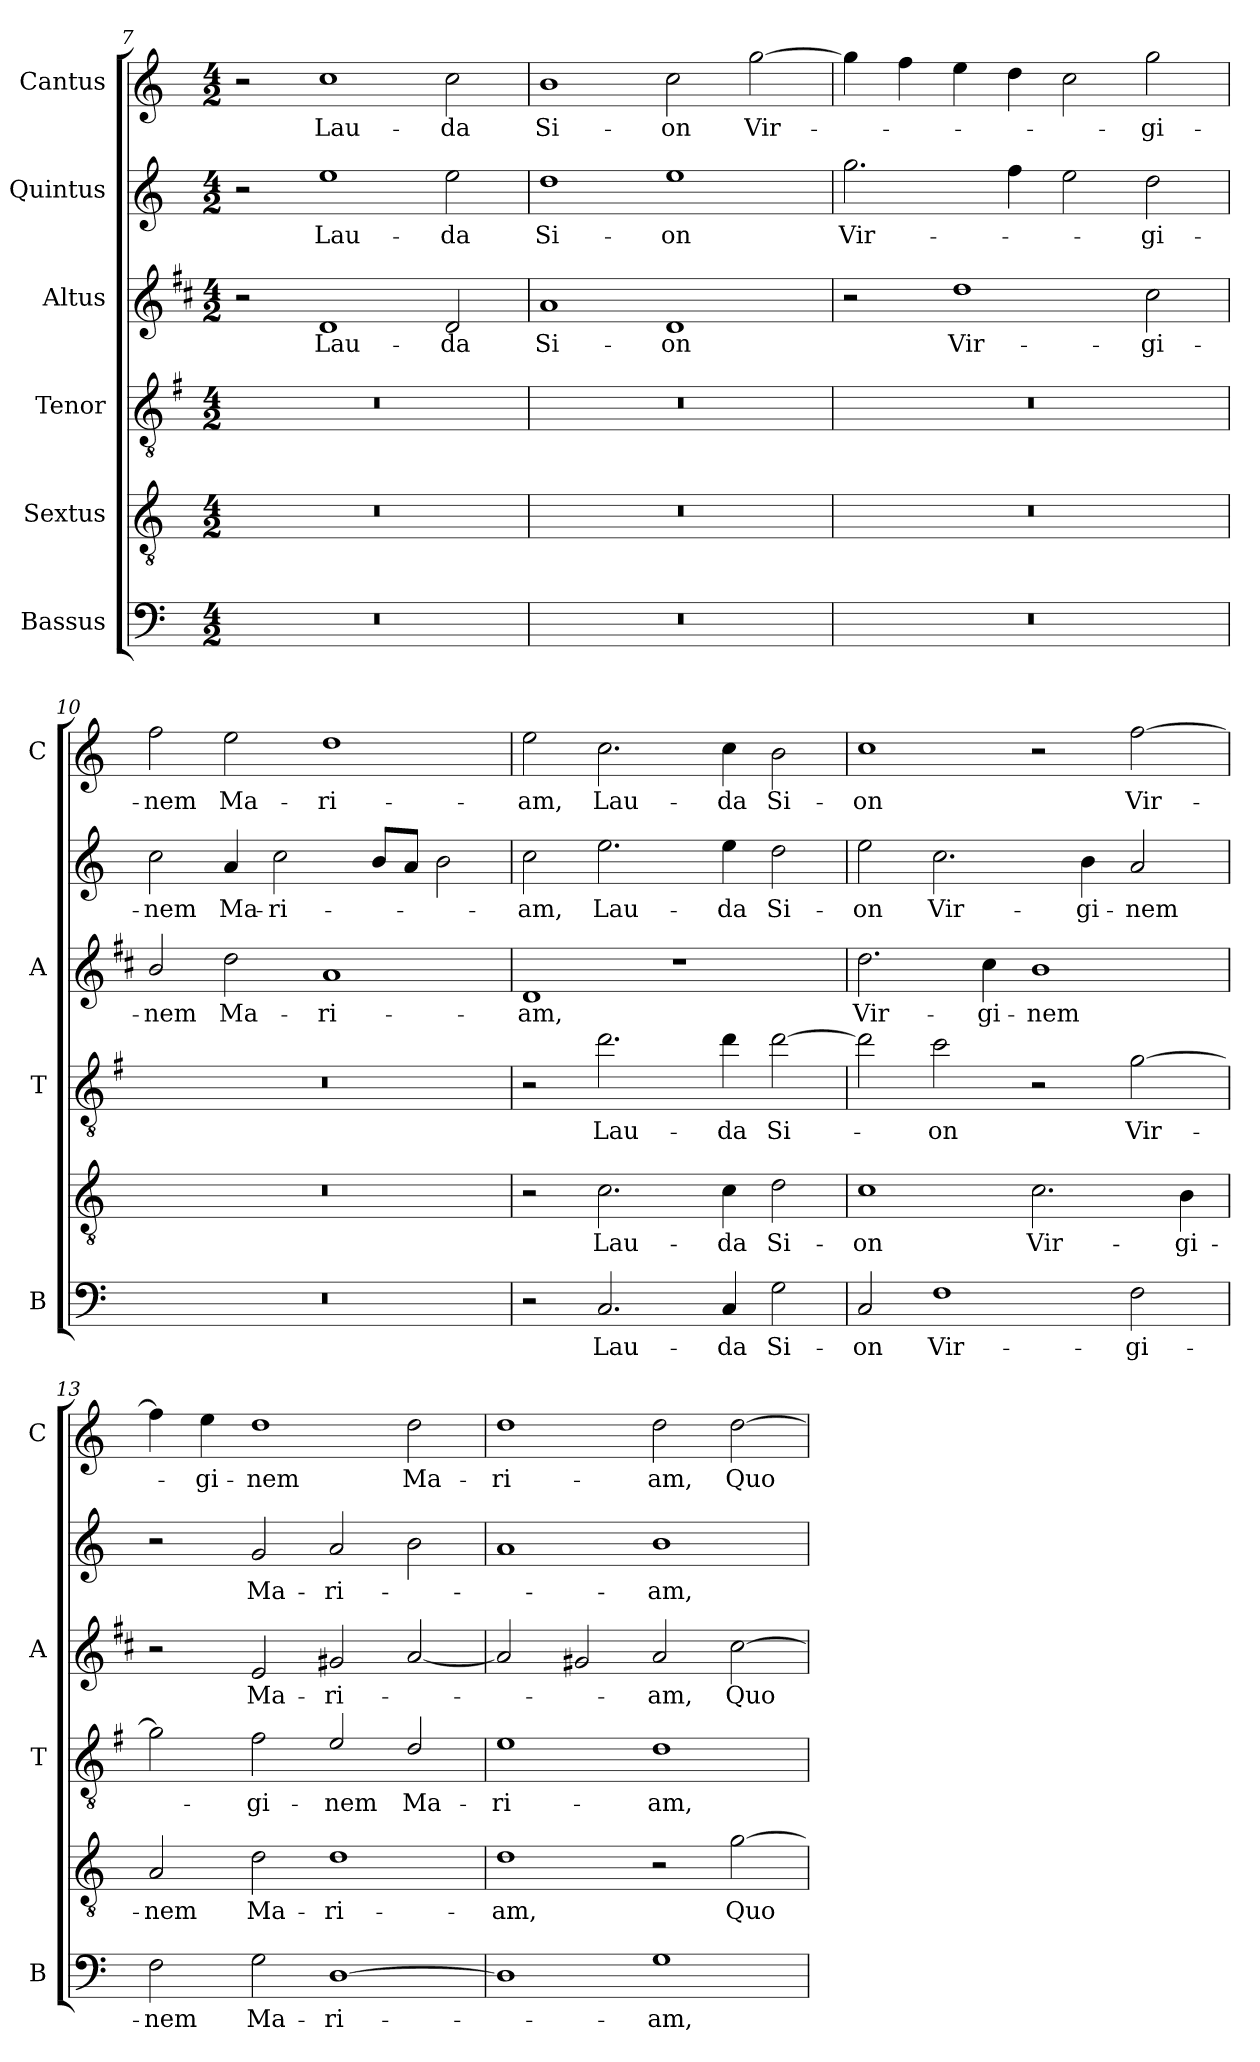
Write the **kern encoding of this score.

**kern	**text	**kern	**text	**kern	**text	**kern	**text	**kern	**text	**kern	**text
*part6	*part6	*part5	*part5	*part4	*part4	*part3	*part3	*part2	*part2	*part1	*part1
*staff6	*staff6	*staff5	*staff5	*staff4	*staff4	*staff3	*staff3	*staff2	*staff2	*staff1	*staff1
*I"Bassus	*	*I"Sextus	*	*I"Tenor	*	*I"Altus	*	*I"Quintus	*	*I"Cantus	*
*I'B	*	*	*	*I'T	*	*I'A	*	*	*	*I'C	*
*clefF4	*	*clefGv2	*	*clefGv2	*	*clefG2	*	*clefG2	*	*clefG2	*
*	*	*	*	*ITrd4c7	*	*ITrd1c2	*	*	*	*	*
*k[]	*	*k[]	*	*k[]	*	*k[]	*	*k[]	*	*k[]	*
*C:	*	*C:	*	*C:	*	*C:	*	*C:	*	*C:	*
*M4/2	*	*M4/2	*	*M4/2	*	*M4/2	*	*M4/2	*	*M4/2	*
=7	=7	=7	=7	=7	=7	=7	=7	=7	=7	=7	=7
0r	.	0r	.	0r	.	2r	.	2r	.	2r	.
!	!	!	!	!	!	!	!LO:LY:b	!	!LO:LY:b	!	!LO:LY:b
.	.	.	.	.	.	1c	Lau-	1ee	Lau-	1cc	Lau-
!	!	!	!	!	!	!	!LO:LY:b	!	!LO:LY:b	!	!LO:LY:b
.	.	.	.	.	.	2c/	-da	2ee\	-da	2cc\	-da
=8	=8	=8	=8	=8	=8	=8	=8	=8	=8	=8	=8
!	!	!	!	!	!	!	!LO:LY:b	!	!LO:LY:b	!	!LO:LY:b
0r	.	0r	.	0r	.	1g	Si-	1dd	Si-	1b	Si-
!	!	!	!	!	!	!	!LO:LY:b	!	!LO:LY:b	!	!LO:LY:b
.	.	.	.	.	.	1c	-on	1ee	-on	2cc\	-on
!	!	!	!	!	!	!	!	!	!	!	!LO:LY:b
.	.	.	.	.	.	.	.	.	.	[2gg\	Vir-
=9	=9	=9	=9	=9	=9	=9	=9	=9	=9	=9	=9
!	!	!	!	!	!	!	!	!	!LO:LY:b	!	!
0r	.	0r	.	0r	.	2r	.	2.gg\	Vir-	4gg\]	.
.	.	.	.	.	.	.	.	.	.	4ff\	.
!	!	!	!	!	!	!	!LO:LY:b	!	!	!	!
.	.	.	.	.	.	1cc	Vir-	.	.	4ee\	.
.	.	.	.	.	.	.	.	4ff\	.	4dd\	.
.	.	.	.	.	.	.	.	2ee\	.	2cc\	.
!	!	!	!	!	!	!	!LO:LY:b	!	!LO:LY:b	!	!LO:LY:b
.	.	.	.	.	.	2b\	-gi-	2dd\	-gi-	2gg\	-gi-
=10	=10	=10	=10	=10	=10	=10	=10	=10	=10	=10	=10
!	!	!	!	!	!	!	!LO:LY:b	!	!LO:LY:b	!	!LO:LY:b
0r	.	0r	.	0r	.	2a/	-nem	2cc\	-nem	2ff\	-nem
!	!	!	!	!	!	!	!LO:LY:b	!	!LO:LY:b	!	!LO:LY:b
.	.	.	.	.	.	2cc\	Ma-	4a/	Ma-	2ee\	Ma-
!	!	!	!	!	!	!	!	!	!LO:LY:b	!	!
.	.	.	.	.	.	.	.	2cc\	-ri-	.	.
!	!	!	!	!	!	!	!LO:LY:b	!	!	!	!LO:LY:b
.	.	.	.	.	.	1g	-ri-	.	.	1dd	-ri-
.	.	.	.	.	.	.	.	8b/L	.	.	.
.	.	.	.	.	.	.	.	8a/J	.	.	.
.	.	.	.	.	.	.	.	2b\	.	.	.
=11	=11	=11	=11	=11	=11	=11	=11	=11	=11	=11	=11
!	!	!	!	!	!	!	!LO:LY:b	!	!LO:LY:b	!	!LO:LY:b
2r	.	2r	.	2r	.	1c	-am,	2cc\	-am,	2ee\	-am,
!	!LO:LY:b	!	!LO:LY:b	!	!LO:LY:b	!	!	!	!LO:LY:b	!	!LO:LY:b
2.C/	Lau-	2.c\	Lau-	2.g\	Lau-	.	.	2.ee\	Lau-	2.cc\	Lau-
.	.	.	.	.	.	1r	.	.	.	.	.
!	!LO:LY:b	!	!LO:LY:b	!	!LO:LY:b	!	!	!	!LO:LY:b	!	!LO:LY:b
4C/	-da	4c\	-da	4g\	-da	.	.	4ee\	-da	4cc\	-da
!	!LO:LY:b	!	!LO:LY:b	!	!LO:LY:b	!	!	!	!LO:LY:b	!	!LO:LY:b
2G\	Si-	2d\	Si-	[2g\	Si-	.	.	2dd\	Si-	2b\	Si-
!!LO:PB:g=z
=12	=12	=12	=12	=12	=12	=12	=12	=12	=12	=12	=12
!	!LO:LY:b	!	!LO:LY:b	!	!	!	!LO:LY:b	!	!LO:LY:b	!	!LO:LY:b
2C/	-on	1c	-on	2g\]	.	2.cc\	Vir-	2ee\	-on	1cc	-on
!	!LO:LY:b	!	!	!	!LO:LY:b	!	!	!	!LO:LY:b	!	!
1F	Vir-	.	.	2f\	-on	.	.	2.cc\	Vir-	.	.
!	!	!	!	!	!	!	!LO:LY:b	!	!	!	!
.	.	.	.	.	.	4b\	-gi-	.	.	.	.
!	!	!	!LO:LY:b	!	!	!	!LO:LY:b	!	!	!	!
.	.	2.c\	Vir-	2r	.	1a	-nem	.	.	2r	.
!	!	!	!	!	!	!	!	!	!LO:LY:b	!	!
.	.	.	.	.	.	.	.	4b\	-gi-	.	.
!	!LO:LY:b	!	!	!	!LO:LY:b	!	!	!	!LO:LY:b	!	!LO:LY:b
2F\	-gi-	.	.	[2c\	Vir-	.	.	2a/	-nem	[2ff\	Vir-
!	!	!	!LO:LY:b	!	!	!	!	!	!	!	!
.	.	4B\	-gi-	.	.	.	.	.	.	.	.
=13	=13	=13	=13	=13	=13	=13	=13	=13	=13	=13	=13
!	!LO:LY:b	!	!LO:LY:b	!	!	!	!	!	!	!	!
2F\	-nem	2A/	-nem	2c\]	.	2r	.	2r	.	4ff\]	.
!	!	!	!	!	!	!	!	!	!	!	!LO:LY:b
.	.	.	.	.	.	.	.	.	.	4ee\	-gi-
!	!LO:LY:b	!	!LO:LY:b	!	!LO:LY:b	!	!LO:LY:b	!	!LO:LY:b	!	!LO:LY:b
2G\	Ma-	2d\	Ma-	2B\	-gi-	2d/	Ma-	2g/	Ma-	1dd	-nem
!	!LO:LY:b	!	!LO:LY:b	!	!LO:LY:b	!	!LO:LY:b	!	!LO:LY:b	!	!
[1D	-ri-	1d	-ri-	2A/	-nem	2f#X/	-ri-	2a/	-ri-	.	.
!	!	!	!	!	!LO:LY:b	!	!	!	!	!	!LO:LY:b
.	.	.	.	2G/	Ma-	[2g/	.	2b\	.	2dd\	Ma-
=14	=14	=14	=14	=14	=14	=14	=14	=14	=14	=14	=14
!	!	!	!LO:LY:b	!	!LO:LY:b	!	!	!	!	!	!LO:LY:b
1D]	.	1d	-am,	1A	-ri-	2g/]	.	1a	.	1dd	-ri-
.	.	.	.	.	.	2f#X/	.	.	.	.	.
!	!LO:LY:b	!	!	!	!LO:LY:b	!	!LO:LY:b	!	!LO:LY:b	!	!LO:LY:b
1G	-am,	2r	.	1G	-am,	2g/	-am,	1b	-am,	2dd\	-am,
!	!	!	!LO:LY:b	!	!	!	!LO:LY:b	!	!	!	!LO:LY:b
.	.	[2g\	Quo-	.	.	[2b\	Quo-	.	.	[2dd\	Quo-
=	=	=	=	=	=	=	=	=	=	=	=
*-	*-	*-	*-	*-	*-	*-	*-	*-	*-	*-	*-
